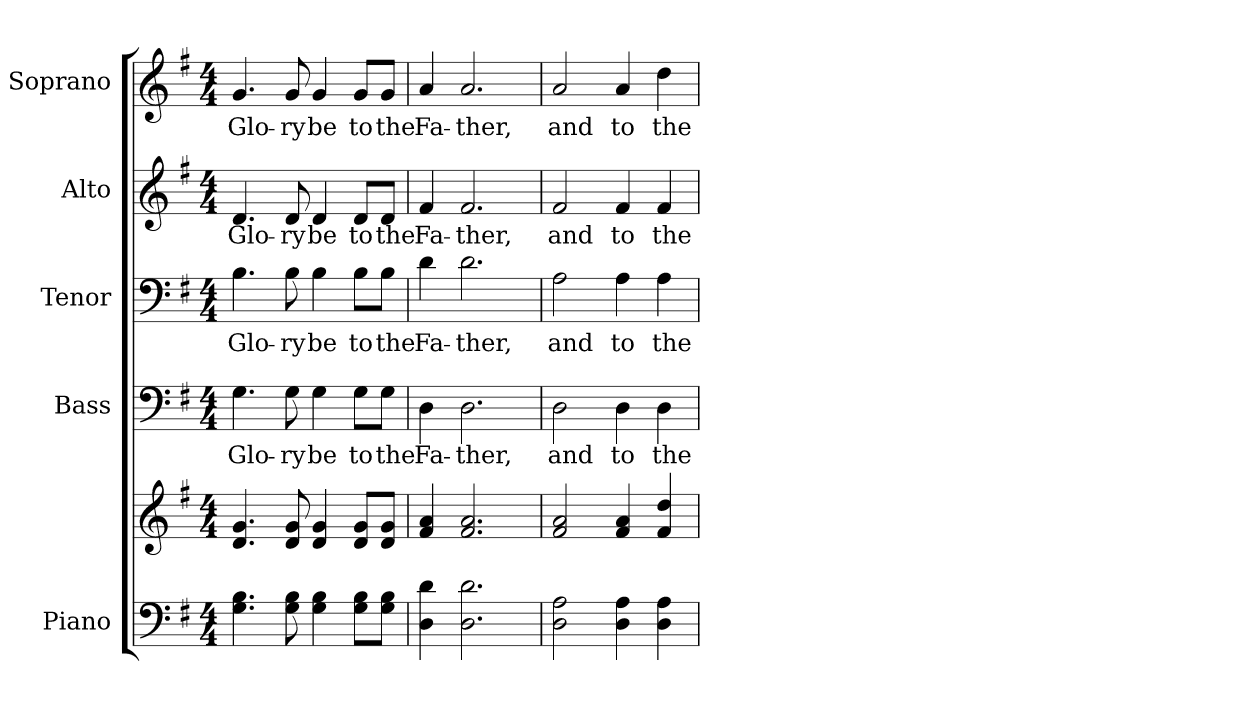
**kern	**kern	**kern	**text	**kern	**text	**kern	**text	**kern	**text
*part5	*part5	*part4	*part4	*part3	*part3	*part2	*part2	*part1	*part1
*staff6	*staff5	*staff4	*staff4	*staff3	*staff3	*staff2	*staff2	*staff1	*staff1
*I"Piano	*	*I"Bass	*	*I"Tenor	*	*I"Alto	*	*I"Soprano	*
*I'Pno.	*	*I'B.	*	*I'T.	*	*I'A.	*	*I'S.	*
!!LO:PB:g=z
*clefF4	*clefG2	*clefF4	*	*clefF4	*	*clefG2	*	*clefG2	*
*k[f#]	*k[f#]	*k[f#]	*	*k[f#]	*	*k[f#]	*	*k[f#]	*
*G:	*G:	*G:	*	*G:	*	*G:	*	*G:	*
*M4/4	*M4/4	*M4/4	*	*M4/4	*	*M4/4	*	*M4/4	*
*MM130	*MM130	*MM130	*	*MM130	*	*MM130	*	*MM130	*
=1	=1	=1	=1	=1	=1	=1	=1	=1	=1
!	!	!	!LO:LY:b:color=#000000	!	!	!	!	!	!
!	!	!	!	!	!LO:LY:b:color=#000000	!	!	!	!
!	!	!	!	!	!	!	!LO:LY:b:color=#000000	!	!
!	!	!	!	!	!	!	!	!	!LO:LY:b:color=#000000
4.Gi\ 4.Bi	4.di/ 4.gi	4.Gi\	Glo-	4.Bi\	Glo-	4.di/	Glo-	4.gi/	Glo-
!	!	!	!LO:LY:b:color=#000000	!	!	!	!	!	!
!	!	!	!	!	!LO:LY:b:color=#000000	!	!	!	!
!	!	!	!	!	!	!	!LO:LY:b:color=#000000	!	!
!	!	!	!	!	!	!	!	!	!LO:LY:b:color=#000000
8Gi\ 8Bi	8di/ 8gi	8Gi\	-ry	8Bi\	-ry	8di/	-ry	8gi/	-ry
!	!	!	!LO:LY:b:color=#000000	!	!	!	!	!	!
!	!	!	!	!	!LO:LY:b:color=#000000	!	!	!	!
!	!	!	!	!	!	!	!LO:LY:b:color=#000000	!	!
!	!	!	!	!	!	!	!	!	!LO:LY:b:color=#000000
4Gi\ 4Bi	4di/ 4gi	4Gi\	be	4Bi\	be	4di/	be	4gi/	be
!	!	!	!LO:LY:b:color=#000000	!	!	!	!	!	!
!	!	!	!	!	!LO:LY:b:color=#000000	!	!	!	!
!	!	!	!	!	!	!	!LO:LY:b:color=#000000	!	!
!	!	!	!	!	!	!	!	!	!LO:LY:b:color=#000000
8Gi\ 8Bi\L	8di/ 8gi/L	8Gi\L	to	8Bi\L	to	8di/L	to	8gi/L	to
!	!	!	!LO:LY:b:color=#000000	!	!	!	!	!	!
!	!	!	!	!	!LO:LY:b:color=#000000	!	!	!	!
!	!	!	!	!	!	!	!LO:LY:b:color=#000000	!	!
!	!	!	!	!	!	!	!	!	!LO:LY:b:color=#000000
8Gi\ 8Bi\J	8di/ 8gi/J	8Gi\J	the	8Bi\J	the	8di/J	the	8gi/J	the
=2	=2	=2	=2	=2	=2	=2	=2	=2	=2
!	!	!	!LO:LY:b:color=#000000	!	!	!	!	!	!
!	!	!	!	!	!LO:LY:b:color=#000000	!	!	!	!
!	!	!	!	!	!	!	!LO:LY:b:color=#000000	!	!
!	!	!	!	!	!	!	!	!	!LO:LY:b:color=#000000
4Di\ 4di	4f#i/ 4ai	4Di\	Fa-	4di\	Fa-	4f#i/	Fa-	4ai/	Fa-
!	!	!	!LO:LY:b:color=#000000	!	!	!	!	!	!
!	!	!	!	!	!LO:LY:b:color=#000000	!	!	!	!
!	!	!	!	!	!	!	!LO:LY:b:color=#000000	!	!
!	!	!	!	!	!	!	!	!	!LO:LY:b:color=#000000
2.Di\ 2.di	2.f#i/ 2.ai	2.Di\	-ther,	2.di\	-ther,	2.f#i/	-ther,	2.ai/	-ther,
=3	=3	=3	=3	=3	=3	=3	=3	=3	=3
!	!	!	!LO:LY:b:color=#000000	!	!	!	!	!	!
!	!	!	!	!	!LO:LY:b:color=#000000	!	!	!	!
!	!	!	!	!	!	!	!LO:LY:b:color=#000000	!	!
!	!	!	!	!	!	!	!	!	!LO:LY:b:color=#000000
2Di\ 2Ai	2f#i/ 2ai	2Di\	and	2Ai\	and	2f#i/	and	2ai/	and
!	!	!	!LO:LY:b:color=#000000	!	!	!	!	!	!
!	!	!	!	!	!LO:LY:b:color=#000000	!	!	!	!
!	!	!	!	!	!	!	!LO:LY:b:color=#000000	!	!
!	!	!	!	!	!	!	!	!	!LO:LY:b:color=#000000
4Di\ 4Ai	4f#i/ 4ai	4Di\	to	4Ai\	to	4f#i/	to	4ai/	to
!	!	!	!LO:LY:b:color=#000000	!	!	!	!	!	!
!	!	!	!	!	!LO:LY:b:color=#000000	!	!	!	!
!	!	!	!	!	!	!	!LO:LY:b:color=#000000	!	!
!	!	!	!	!	!	!	!	!	!LO:LY:b:color=#000000
4Di\ 4Ai	4f#i/ 4ddi	4Di\	the	4Ai\	the	4f#i/	the	4ddi\	the
=	=	=	=	=	=	=	=	=	=
*-	*-	*-	*-	*-	*-	*-	*-	*-	*-
